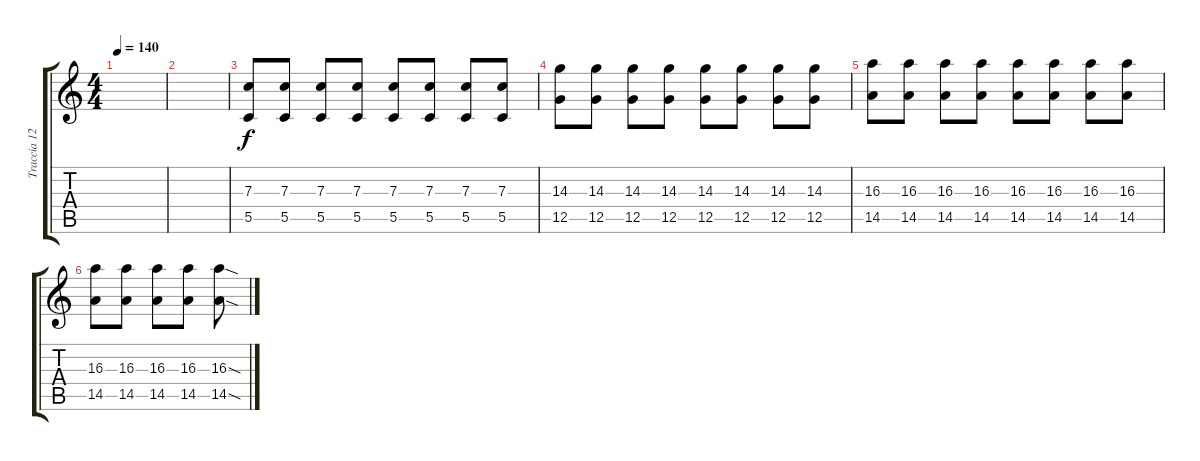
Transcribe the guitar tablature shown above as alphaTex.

\track ("Traccia 12" "Traccia 12") {instrument overdrivenguitar}
\staff {score tabs}
\tuning (D4 A3 F3 C3 G2 D2) {hide}
\ts (4 4)
\tempo 140
\clef g2
\ks c
|
|
(7.3 5.5).8 (7.3 5.5).8 (7.3 5.5).8 (7.3 5.5).8 (7.3 5.5).8 (7.3 5.5).8 (7.3 5.5).8 (7.3 5.5).8 |
(14.3 12.5).8 (14.3 12.5).8 (14.3 12.5).8 (14.3 12.5).8 (14.3 12.5).8 (14.3 12.5).8 (14.3 12.5).8 (14.3 12.5).8 |
(16.3 14.5).8 (16.3 14.5).8 (16.3 14.5).8 (16.3 14.5).8 (16.3 14.5).8 (16.3 14.5).8 (16.3 14.5).8 (16.3 14.5).8 |
(16.3 14.5).8 (16.3 14.5).8 (16.3 14.5).8 (16.3 14.5).8 (16.3{sod} 14.5{sod}).8
